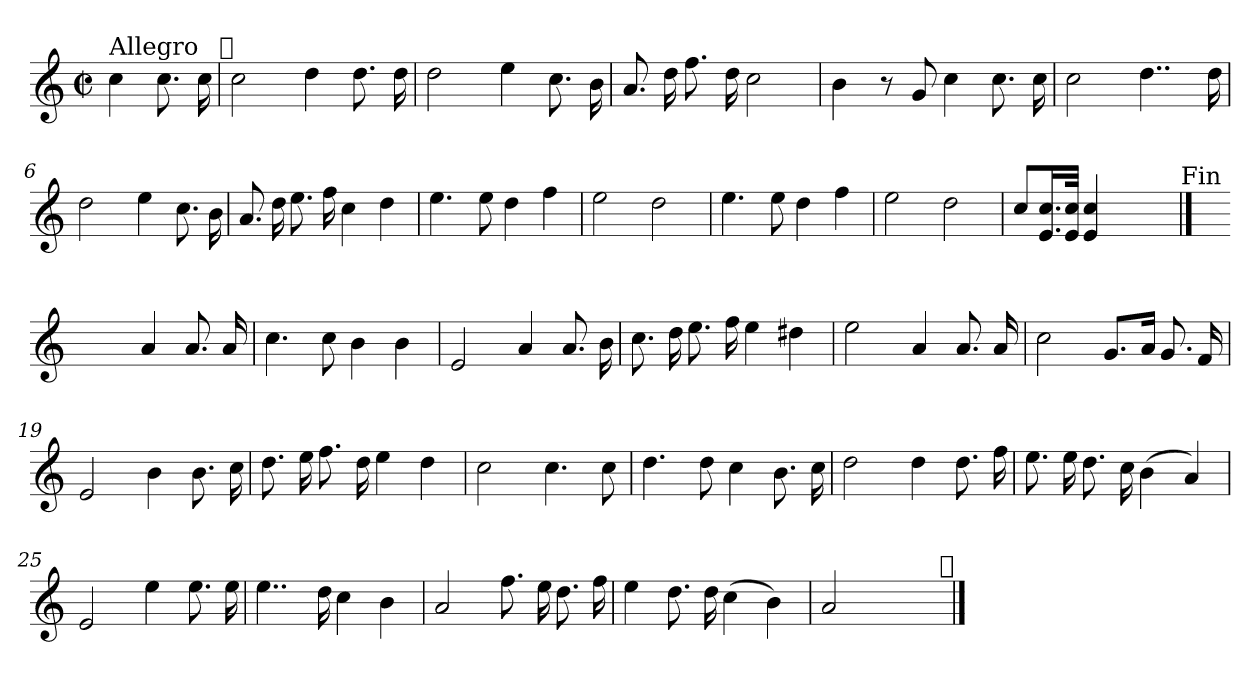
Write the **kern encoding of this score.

**kern
*part1
*staff1
*clefG2
*k[]
*C:
*M2/2
*met(c|)
=
!LO:TX:a:t=Allegro
4cc\
8.cc\
16cc\
!LO:TX:a:t=𝄋
=1
2cc\
4dd\
8.dd\
16dd\
=2
2dd\
4ee\
8.cc\
16b\
=3
8.a/
16dd\
8.ff\
16dd\
2cc\
=4
4b\
8r
8g/
4cc\
8.cc\
16cc\
=5
2cc\
4..dd\
16dd\
!!LO:LB:g=z
=6
2dd\
4ee\
8.cc\
16b\
=7
8.a/
16dd\
8.ee\
16ff\
4cc\
4dd\
=8
4.ee\
8ee\
4dd\
4ff\
=9
2ee\
2dd\
=10
4.ee\
8ee\
4dd\
4ff\
=11
2ee\
2dd\
!!LO:LB:g=z
=12
8cc/L
16.e/ 16.cc/L
32e/ 32cc/JJk
4e/ 4cc/
2ryy
!LO:TX:a:t=Fin
==13
2ryy
4a/
8.a/
16a/
=14
4.cc\
8cc\
4b\
4b\
=15
2e/
4a/
8.a/
16b\
=16
8.cc\
16dd\
8.ee\
16ff\
4ee\
4dd#X\
!!LO:LB:g=z
=17
2ee\
4a/
8.a/
16a/
=18
2cc\
8.g/L
16a/Jk
8.g/
16f/
=19
2e/
4b\
8.b\
16cc\
=20
8.dd\
16ee\
8.ff\
16dd\
4ee\
4dd\
=21
2cc\
4.cc\
8cc\
=22
4.dd\
8dd\
4cc\
8.b\
16cc\
!!LO:LB:g=z
=23
2dd\
4dd\
8.dd\
16ff\
=24
8.ee\
16ee\
8.dd\
16cc\
(>4b\
4a/)
=25
2e/
4ee\
8.ee\
16ee\
=26
4..ee\
16dd\
4cc\
4b\
=27
2a/
8.ff\
16ee\
8.dd\
16ff\
=28
4ee\
8.dd\
16dd\
(>4cc\
4b\)
!!LO:LB:g=z
=29
2a/
2ryy
!LO:TX:a:t=𝄋
==
*-
